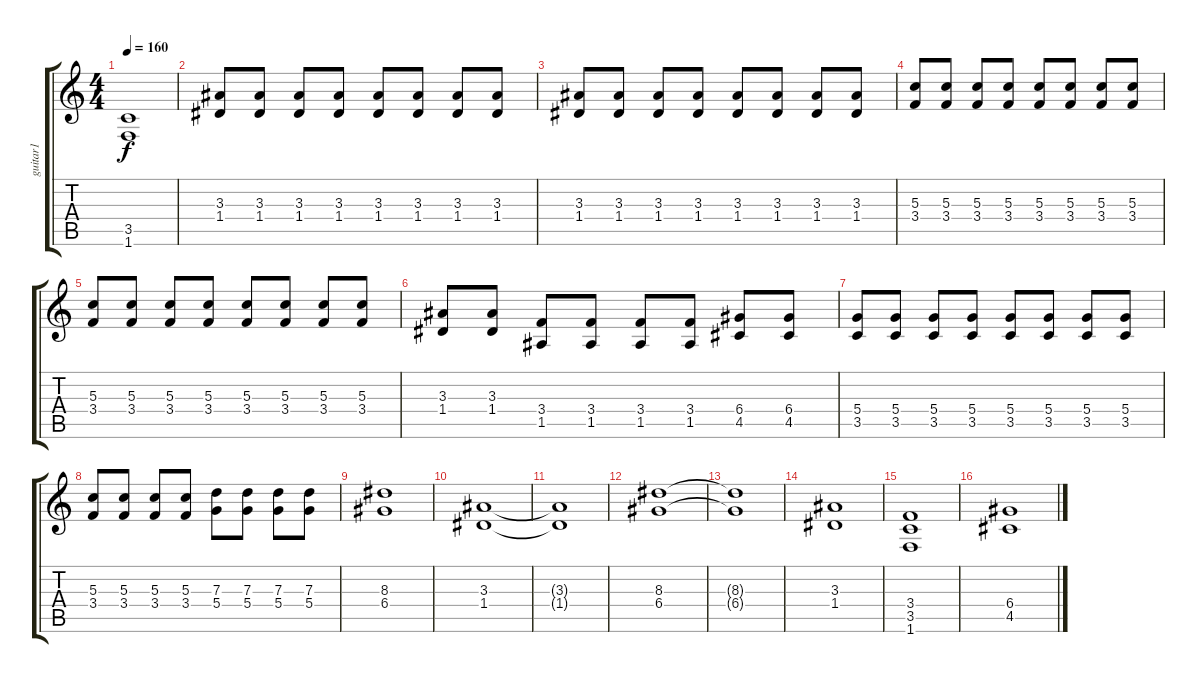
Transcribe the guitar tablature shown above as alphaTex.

\track ("guitar1" "guitar1") {instrument distortionguitar}
\staff {score tabs}
\tuning (E4 B3 G3 D3 A2 E2) {hide}
\ts (4 4)
\tempo 160
\clef g2
\ks c
(3.5 1.6).1{dy f} |
(3.3 1.4).8 (3.3 1.4).8 (3.3 1.4).8 (3.3 1.4).8 (3.3 1.4).8 (3.3 1.4).8 (3.3 1.4).8 (3.3 1.4).8 |
(3.3 1.4).8 (3.3 1.4).8 (3.3 1.4).8 (3.3 1.4).8 (3.3 1.4).8 (3.3 1.4).8 (3.3 1.4).8 (3.3 1.4).8 |
(5.3 3.4).8 (5.3 3.4).8 (5.3 3.4).8 (5.3 3.4).8 (5.3 3.4).8 (5.3 3.4).8 (5.3 3.4).8 (5.3 3.4).8 |
(5.3 3.4).8 (5.3 3.4).8 (5.3 3.4).8 (5.3 3.4).8 (5.3 3.4).8 (5.3 3.4).8 (5.3 3.4).8 (5.3 3.4).8 |
(3.3 1.4).8 (3.3 1.4).8 (3.4 1.5).8 (3.4 1.5).8 (3.4 1.5).8 (3.4 1.5).8 (6.4 4.5).8 (6.4 4.5).8 |
(5.4 3.5).8 (5.4 3.5).8 (5.4 3.5).8 (5.4 3.5).8 (5.4 3.5).8 (5.4 3.5).8 (5.4 3.5).8 (5.4 3.5).8 |
(5.3 3.4).8 (5.3 3.4).8 (5.3 3.4).8 (5.3 3.4).8 (7.3 5.4).8 (7.3 5.4).8 (7.3 5.4).8 (7.3 5.4).8 |
(8.3 6.4).1 |
(3.3 1.4).1 |
(3.3{t} 1.4{t}).1 |
(8.3 6.4).1 |
(8.3{t} 6.4{t}).1 |
(3.3 1.4).1 |
(3.4 3.5 1.6).1 |
(6.4 4.5).1
